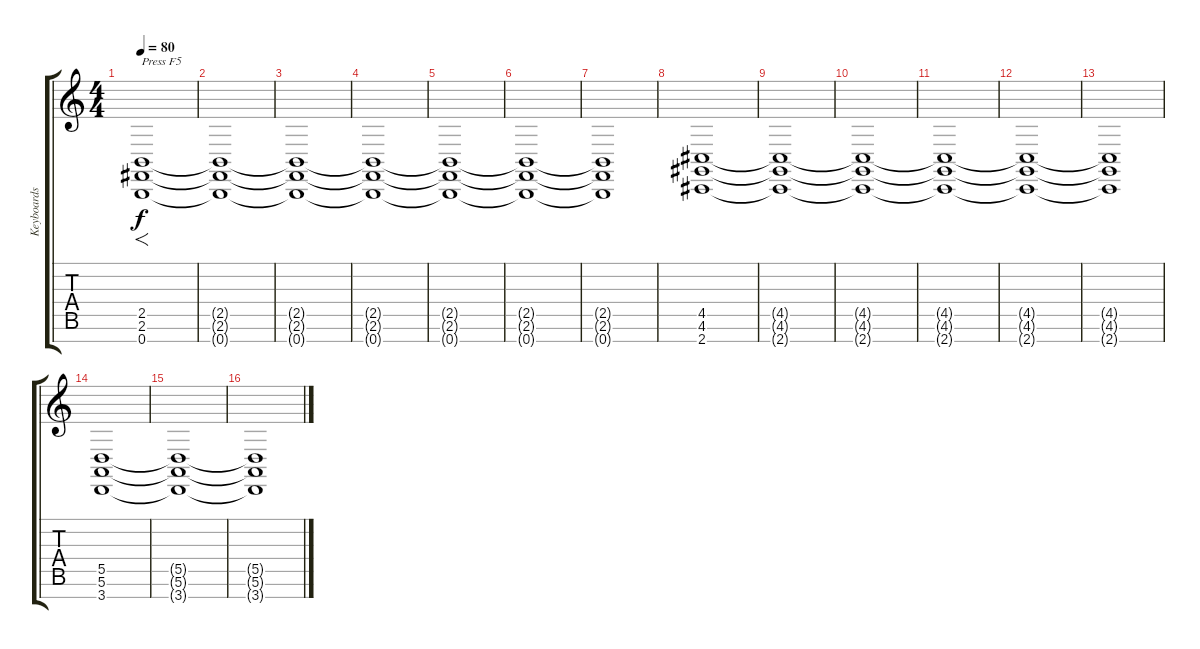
\track ("Keyboards 2" "Keyboards ") {instrument stringensemble1}
\staff {score tabs}
\tuning (E4 B3 G3 D3 A2 E2 B1) {hide}
\ts (4 4)
\tempo 80
\tempo 120
\tempo 80
\clef g2
\ks c
(2.5 2.6 0.7).1{f txt "Press F5" dy f instrument stringensemble1} |
(2.5{t} 2.6{t} 0.7{t}).1 |
(2.5{t} 2.6{t} 0.7{t}).1 |
(2.5{t} 2.6{t} 0.7{t}).1 |
(2.5{t} 2.6{t} 0.7{t}).1 |
(2.5{t} 2.6{t} 0.7{t}).1 |
(2.5{t} 2.6{t} 0.7{t}).1 |
(4.5 4.6 2.7).1 |
(4.5{t} 4.6{t} 2.7{t}).1 |
(4.5{t} 4.6{t} 2.7{t}).1 |
(4.5{t} 4.6{t} 2.7{t}).1 |
(4.5{t} 4.6{t} 2.7{t}).1 |
(4.5{t} 4.6{t} 2.7{t}).1 |
(5.5 5.6 3.7).1 |
(5.5{t} 5.6{t} 3.7{t}).1 |
(5.5{t} 5.6{t} 3.7{t}).1
